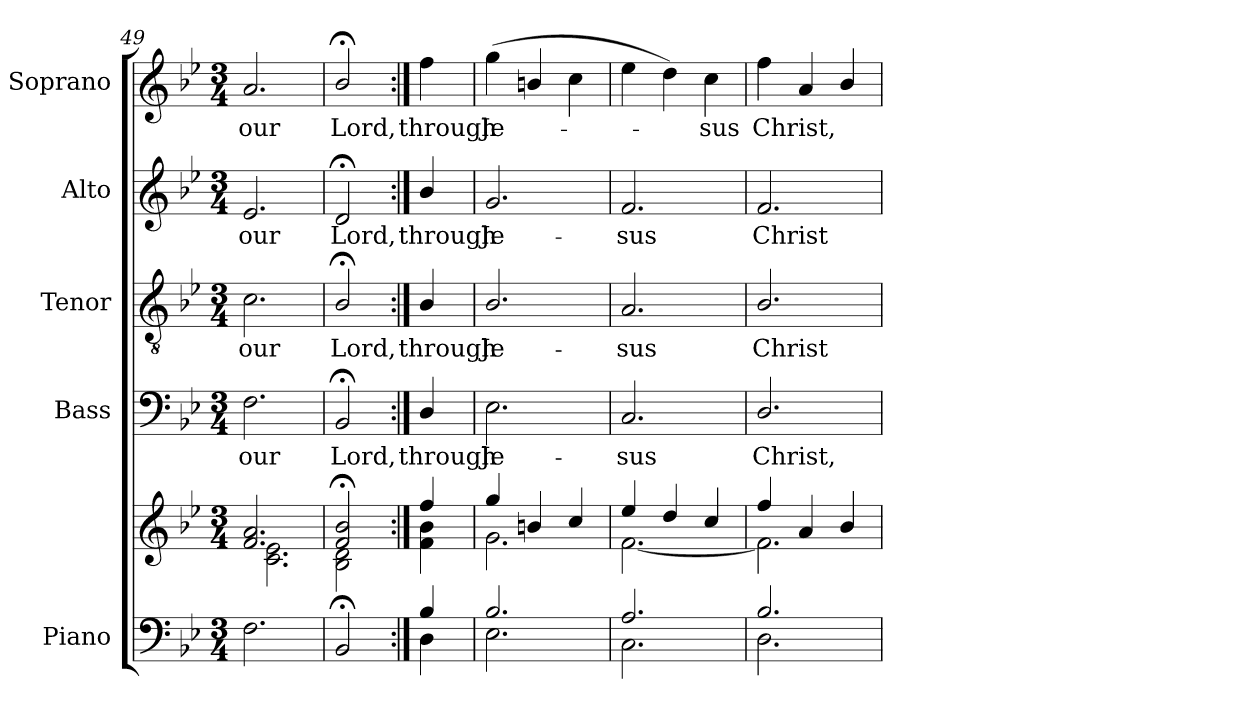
**kern	**kern	**kern	**text	**kern	**text	**kern	**text	**kern	**text
*part5	*part5	*part4	*part4	*part3	*part3	*part2	*part2	*part1	*part1
*staff6	*staff5	*staff4	*staff4	*staff3	*staff3	*staff2	*staff2	*staff1	*staff1
*I"Piano	*	*I"Bass	*	*I"Tenor	*	*I"Alto	*	*I"Soprano	*
*I'Pno.	*	*I'B.	*	*I'T.	*	*I'A.	*	*I'S.	*
*clefF4	*clefG2	*clefF4	*	*clefGv2	*	*clefG2	*	*clefG2	*
*	*	*	*	*ITrd7c12	*	*	*	*	*
*k[b-e-]	*k[b-e-]	*k[b-e-]	*	*k[b-e-]	*	*k[b-e-]	*	*k[b-e-]	*
*B-:	*B-:	*B-:	*	*B-:	*	*B-:	*	*B-:	*
*M3/4	*M3/4	*M3/4	*	*M3/4	*	*M3/4	*	*M3/4	*
=49	=49	=49	=49	=49	=49	=49	=49	=49	=49
*	*^	*	*	*	*	*	*	*	*
!	!	!	!	!LO:LY:b:color=#000000	!	!	!	!	!	!
!	!	!	!	!	!	!LO:LY:b:color=#000000	!	!	!	!
!	!	!	!	!	!	!	!	!LO:LY:b:color=#000000	!	!
!	!	!	!	!	!	!	!	!	!	!LO:LY:b:color=#000000
2.Fi\	2.fi/ 2.ai	2.ci\ 2.e-i	2.Fi\	our	2.Ci\	our	2.e-i/	our	2.ai/	our
=50	=50	=50	=50	=50	=50	=50	=50	=50	=50	=50
!	!	!	!	!LO:LY:b:color=#000000	!	!	!	!	!	!
!	!	!	!	!	!	!LO:LY:b:color=#000000	!	!	!	!
!	!	!	!	!	!	!	!	!LO:LY:b:color=#000000	!	!
!	!	!	!	!	!	!	!	!	!	!LO:LY:b:color=#000000
2BB-;i/	2fi/; 2b-i;	2B-i\ 2di	2BB-;i/	Lord,	2BB-;i/	Lord,	2d;i/	Lord,	2b-;i/	Lord,
=51:|!	=51:|!	=51:|!	=51:|!	=51:|!	=51:|!	=51:|!	=51:|!	=51:|!	=51:|!	=51:|!
*^	*	*	*	*	*	*	*	*	*	*
!	!	!	!	!	!LO:LY:b:color=#000000	!	!	!	!	!	!
!	!	!	!	!	!	!	!LO:LY:b:color=#000000	!	!	!	!
!	!	!	!	!	!	!	!	!	!LO:LY:b:color=#000000	!	!
!	!	!	!	!	!	!	!	!	!	!	!LO:LY:b:color=#000000
4B-i/	4Di\	4ffi/	4fi\ 4b-i	4Di/	through	4BB-i/	through	4b-i/	through	4ffi\	through
=52	=52	=52	=52	=52	=52	=52	=52	=52	=52	=52	=52
!	!	!	!	!	!LO:LY:b:color=#000000	!	!	!	!	!	!
!	!	!	!	!	!	!	!LO:LY:b:color=#000000	!	!	!	!
!	!	!	!	!	!	!	!	!	!LO:LY:b:color=#000000	!	!
!	!	!	!	!	!	!	!	!	!	!	!LO:LY:b:color=#000000
2.B-i/	2.E-i\	4ggi/	2.gi\	2.E-i\	Je-	2.BB-i/	Je-	2.gi/	Je-	(4ggi\	Je-
.	.	4bni/	.	.	.	.	.	.	.	4bni/	.
.	.	4cci/	.	.	.	.	.	.	.	4cci\	.
=53	=53	=53	=53	=53	=53	=53	=53	=53	=53	=53	=53
!	!	!	!	!	!LO:LY:b:color=#000000	!	!	!	!	!	!
!	!	!	!	!	!	!	!LO:LY:b:color=#000000	!	!	!	!
!	!	!	!	!	!	!	!	!	!LO:LY:b:color=#000000	!	!
2.Ai/	2.Ci\	4ee-i/	[2.fi\	2.Ci/	-sus	2.AAi/	-sus	2.fi/	-sus	4ee-i\	.
.	.	4ddi/	.	.	.	.	.	.	.	4ddi\)	.
!	!	!	!	!	!	!	!	!	!	!	!LO:LY:b:color=#000000
.	.	4cci/	.	.	.	.	.	.	.	4cci\	-sus
=54	=54	=54	=54	=54	=54	=54	=54	=54	=54	=54	=54
!	!	!	!	!	!LO:LY:b:color=#000000	!	!	!	!	!	!
!	!	!	!	!	!	!	!LO:LY:b:color=#000000	!	!	!	!
!	!	!	!	!	!	!	!	!	!LO:LY:b:color=#000000	!	!
!	!	!	!	!	!	!	!	!	!	!	!LO:LY:b:color=#000000
2.B-i/	2.Di\	4ffi/	2.fi\]	2.Di/	Christ,	2.BB-i/	Christ	2.fi/	Christ	4ffi\	Christ,
.	.	4ai/	.	.	.	.	.	.	.	4ai/	.
.	.	4b-i/	.	.	.	.	.	.	.	4b-i/	.
*v	*v	*	*	*	*	*	*	*	*	*	*
*	*v	*v	*	*	*	*	*	*	*	*
=	=	=	=	=	=	=	=	=	=
*-	*-	*-	*-	*-	*-	*-	*-	*-	*-
